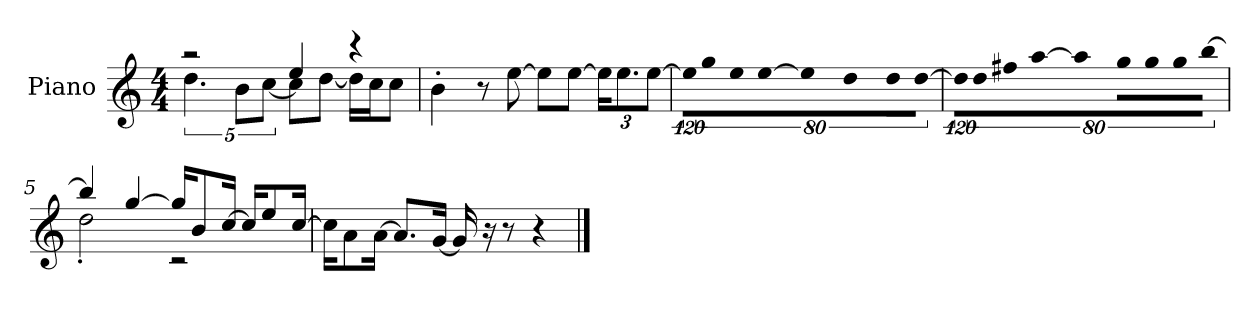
**kern
*part1
*staff1
*I"Piano
*I'P-no
*clefG2
*k[]
*M4/4
*MM90
=1
*^
2r	5.dd\
.	10b\L
.	[10cc\J
4ee/	8cc\L]
.	[8dd\J
4r	16dd\LL]
.	16cc\J
.	8cc\J
*v	*v
=2
4b'\
8r
[8ee\
8ee\L]
[8ee\J
*Xbrackettup
24ee\KL]
12.ee\
[12ee\J
=3
*brackettup
!LO:N:vis=16
1920%107ee\KL]
!LO:N:vis=8
640%71gg\
!LO:N:vis=8
640%71ee\
!LO:N:vis=16
[1920%107ee\Jk
!LO:N:vis=4
1920%427ee\]
!LO:N:vis=4
1920%427dd\
!LO:N:vis=8
640%71dd\L
!LO:N:vis=8
[640%71dd\J
=4
!LO:N:vis=16
1920%107dd\KL]
!LO:N:vis=8
640%71dd\
!LO:N:vis=8
640%71ff#X\
!LO:N:vis=16
[1920%107aa\Jk
!LO:N:vis=4
1920%427aa\]
!LO:N:vis=8
640%71gg\L
!LO:N:vis=8
640%71gg\
!LO:N:vis=8
640%71gg\
!LO:N:vis=8
[640%71bb\J
!!LO:LB:g=z
=5
*^
4bb/]	2dd'\
[4gg/	.
16gg/KL]	2r
8b/	.
[16cc/Jk	.
16cc/KL]	.
8ee/	.
[16cc/Jk	.
*v	*v
=6
16cc\KL]
8a\
[16a\Jk
8.a/L]
[16g/Jk
16g/]
16r
8r
4r
==
*-
